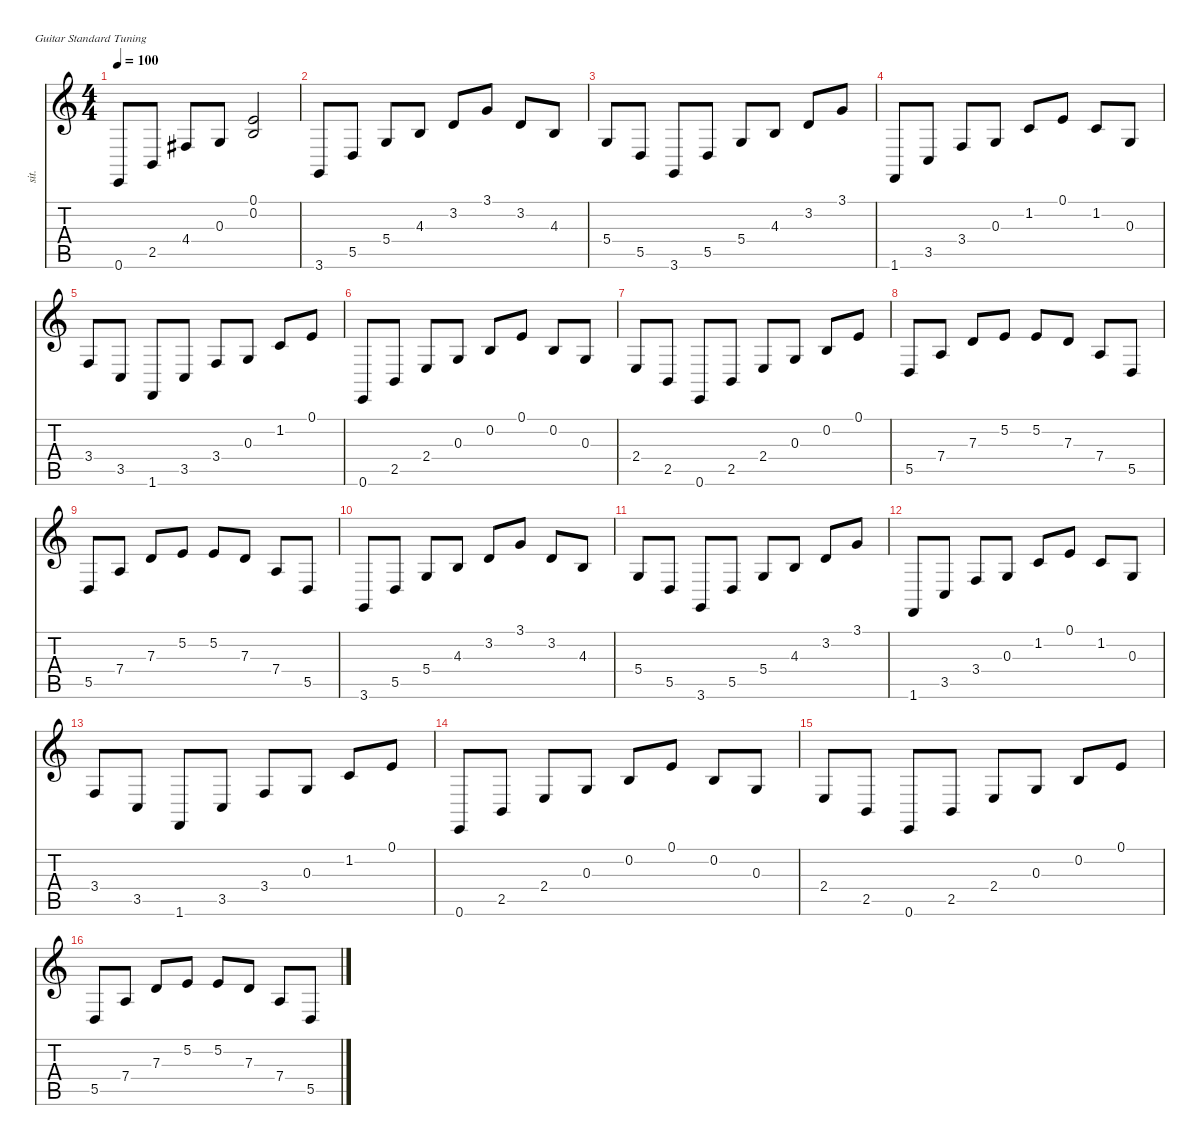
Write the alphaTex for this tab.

\defaultSystemsLayout 4
\hideDynamics
\bracketExtendMode nobrackets
\otherSystemsTrackNameOrientation horizontal
\track ("Sitar" "sit.") {instrument sitar}
\staff {score tabs}
\tuning (E4 B3 G3 D3 A2 E2)
\ts (4 4)
\tempo 100
\clef g2
\ks c
0.6.8{dy f beam Up} 2.5.8{beam Up} 4.4{acc #}.8{beam Up} 0.3.8{beam Up} (0.1 0.2).2{beam Up} |
3.6.8{beam Up} 5.5.8{beam Up} 5.4.8{beam Up} 4.3.8{beam Up} 3.2.8{beam Up} 3.1.8{beam Up} 3.2.8{beam Up} 4.3.8{beam Up} |
5.4.8{beam Up} 5.5.8{beam Up} 3.6.8{beam Up} 5.5.8{beam Up} 5.4.8{beam Up} 4.3.8{beam Up} 3.2.8{beam Up} 3.1.8{beam Up} |
1.6.8{beam Up} 3.5.8{beam Up} 3.4.8{beam Up} 0.3.8{beam Up} 1.2.8{beam Up} 0.1.8{beam Up} 1.2.8{beam Up} 0.3.8{beam Up} |
3.4.8{beam Up} 3.5.8{beam Up} 1.6.8{beam Up} 3.5.8{beam Up} 3.4.8{beam Up} 0.3.8{beam Up} 1.2.8{beam Up} 0.1.8{beam Up} |
0.6.8{beam Up} 2.5.8{beam Up} 2.4.8{beam Up} 0.3.8{beam Up} 0.2.8{beam Up} 0.1.8{beam Up} 0.2.8{beam Up} 0.3.8{beam Up} |
2.4.8{beam Up} 2.5.8{beam Up} 0.6.8{beam Up} 2.5.8{beam Up} 2.4.8{beam Up} 0.3.8{beam Up} 0.2.8{beam Up} 0.1.8{beam Up} |
5.5.8{beam Up} 7.4.8{beam Up} 7.3.8{beam Up} 5.2.8{beam Up} 5.2.8{beam Up} 7.3.8{beam Up} 7.4.8{beam Up} 5.5.8{beam Up} |
5.5.8{beam Up} 7.4.8{beam Up} 7.3.8{beam Up} 5.2.8{beam Up} 5.2.8{beam Up} 7.3.8{beam Up} 7.4.8{beam Up} 5.5.8{beam Up} |
3.6.8{beam Up} 5.5.8{beam Up} 5.4.8{beam Up} 4.3.8{beam Up} 3.2.8{beam Up} 3.1.8{beam Up} 3.2.8{beam Up} 4.3.8{beam Up} |
5.4.8{beam Up} 5.5.8{beam Up} 3.6.8{beam Up} 5.5.8{beam Up} 5.4.8{beam Up} 4.3.8{beam Up} 3.2.8{beam Up} 3.1.8{beam Up} |
1.6.8{beam Up} 3.5.8{beam Up} 3.4.8{beam Up} 0.3.8{beam Up} 1.2.8{beam Up} 0.1.8{beam Up} 1.2.8{beam Up} 0.3.8{beam Up} |
3.4.8{beam Up} 3.5.8{beam Up} 1.6.8{beam Up} 3.5.8{beam Up} 3.4.8{beam Up} 0.3.8{beam Up} 1.2.8{beam Up} 0.1.8{beam Up} |
0.6.8{beam Up} 2.5.8{beam Up} 2.4.8{beam Up} 0.3.8{beam Up} 0.2.8{beam Up} 0.1.8{beam Up} 0.2.8{beam Up} 0.3.8{beam Up} |
2.4.8{beam Up} 2.5.8{beam Up} 0.6.8{beam Up} 2.5.8{beam Up} 2.4.8{beam Up} 0.3.8{beam Up} 0.2.8{beam Up} 0.1.8{beam Up} |
5.5.8{beam Up} 7.4.8{beam Up} 7.3.8{beam Up} 5.2.8{beam Up} 5.2.8{beam Up} 7.3.8{beam Up} 7.4.8{beam Up} 5.5.8{beam Up}
